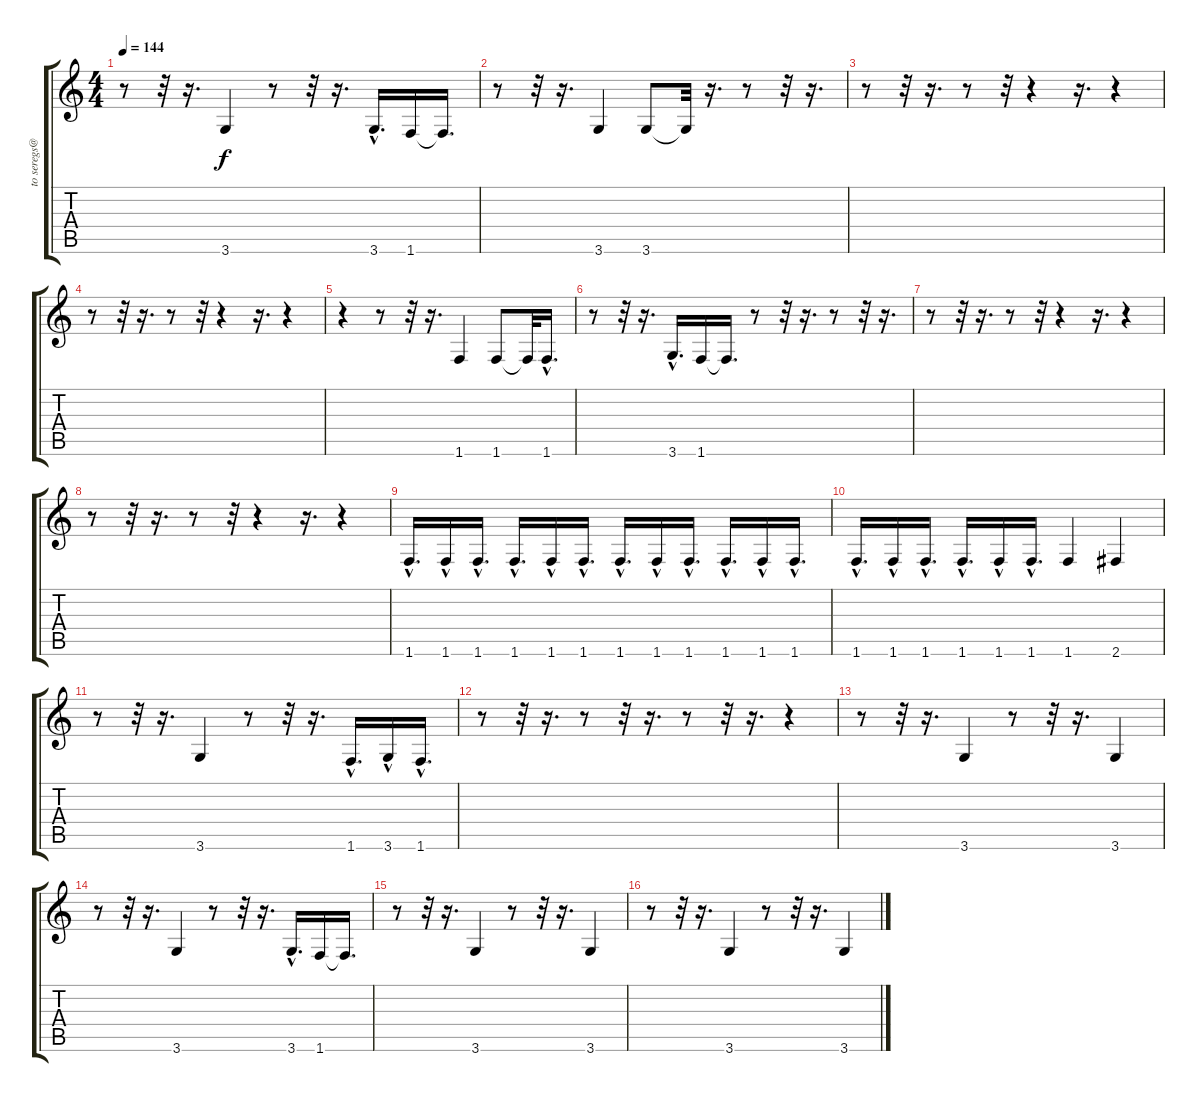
\track ("to seregs@dnttm.ru" "to seregs@") {instrument electricbassfinger}
\staff {score tabs}
\tuning (E4 B3 G3 D3 A2 E2) {hide}
\ts (4 4)
\tempo 144
\clef g2
\ks c
r.8{dy f} r.32 r.16{d} 3.6.4 r.8 r.32 r.16{d} 3.6{hac}.16{d} 1.6.16 1.6{t}.16{d} |
r.8 r.32 r.16{d} 3.6.4 3.6.8 3.6{t}.32 r.16{d} r.8 r.32 r.16{d} |
r.8 r.32 r.16{d} r.8 r.32 r.4 r.16{d} r.4 |
r.8 r.32 r.16{d} r.8 r.32 r.4 r.16{d} r.4 |
r.4 r.8 r.32 r.16{d} 1.6.4 1.6.8 1.6{t}.32 1.6{hac}.16{d} |
r.8 r.32 r.16{d} 3.6{hac}.16{d} 1.6.16 1.6{t}.16{d} r.8 r.32 r.16{d} r.8 r.32 r.16{d} |
r.8 r.32 r.16{d} r.8 r.32 r.4 r.16{d} r.4 |
r.8 r.32 r.16{d} r.8 r.32 r.4 r.16{d} r.4 |
1.6{hac}.16{d} 1.6{hac}.16 1.6{hac}.16{d} 1.6{hac}.16{d} 1.6{hac}.16 1.6{hac}.16{d} 1.6{hac}.16{d} 1.6{hac}.16 1.6{hac}.16{d} 1.6{hac}.16{d} 1.6{hac}.16 1.6{hac}.16{d} |
1.6{hac}.16{d} 1.6{hac}.16 1.6{hac}.16{d} 1.6{hac}.16{d} 1.6{hac}.16 1.6{hac}.16{d} 1.6.4 2.6.4 |
r.8 r.32 r.16{d} 3.6.4 r.8 r.32 r.16{d} 1.6{hac}.16{d} 3.6{hac}.16 1.6{hac}.16{d} |
r.8 r.32 r.16{d} r.8 r.32 r.16{d} r.8 r.32 r.16{d} r.4 |
r.8 r.32 r.16{d} 3.6.4 r.8 r.32 r.16{d} 3.6.4 |
r.8 r.32 r.16{d} 3.6.4 r.8 r.32 r.16{d} 3.6{hac}.16{d} 1.6.16 1.6{t}.16{d} |
r.8 r.32 r.16{d} 3.6.4 r.8 r.32 r.16{d} 3.6.4 |
r.8 r.32 r.16{d} 3.6.4 r.8 r.32 r.16{d} 3.6.4
